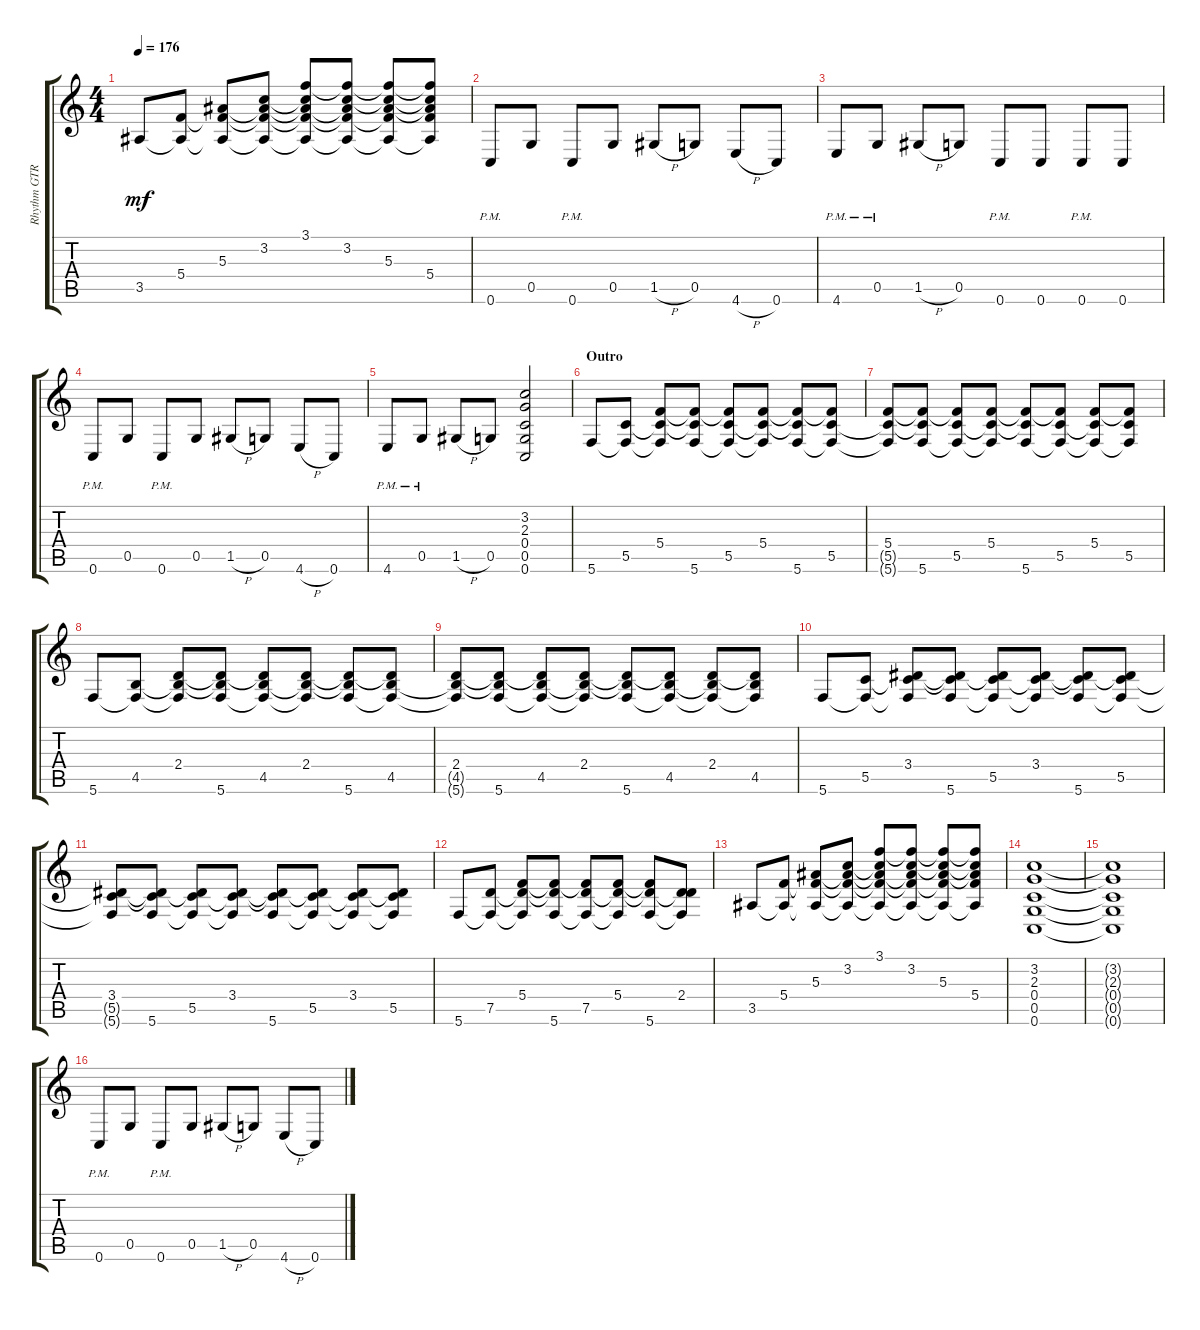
\track ("Rhythm GTR 1" "Rhythm GTR") {instrument overdrivenguitar}
\staff {score tabs}
\tuning (D4 A3 F3 C3 G2 C2) {hide}
\ts (4 4)
\tempo 176
\clef g2
\ks aminor
3.5.8{dy mf} (5.4 3.5{t}).8 (5.3 5.4{t} 3.5{t}).8 (3.2 5.3{t} 5.4{t} 3.5{t}).8 (3.1 3.2{t} 5.3{t} 5.4{t} 3.5{t}).8 (3.1{t} 3.2 5.3{t} 5.4{t} 3.5{t}).8 (3.1{t} 3.2{t} 5.3 5.4{t} 3.5{t}).8 (3.1{t} 3.2{t} 5.3{t} 5.4 3.5{t}).8 |
0.6{pm}.8 0.5.8 0.6{pm}.8 0.5.8 1.5{h}.8 0.5.8 4.6{h}.8 0.6.8 |
4.6{pm}.8 0.5{pm}.8 1.5{h}.8 0.5.8 0.6{pm}.8 0.6.8 0.6{pm}.8 0.6.8 |
0.6{pm}.8 0.5.8 0.6{pm}.8 0.5.8 1.5{h}.8 0.5.8 4.6{h}.8 0.6.8 |
4.6{pm}.8 0.5{pm}.8 1.5{h}.8 0.5.8 (3.2 2.3 0.4 0.5 0.6).2 |
\section ("" "Outro")
5.6.8 (5.5 5.6{t}).8 (5.4 5.5{t} 5.6{t}).8 (5.4{t} 5.5{t} 5.6).8 (5.4{t} 5.5 5.6{t}).8 (5.4 5.5{t} 5.6{t}).8 (5.4{t} 5.5{t} 5.6).8 (5.4{t} 5.5 5.6{t}).8 |
(5.4 5.5{t} 5.6{t}).8 (5.4{t} 5.5{t} 5.6).8 (5.4{t} 5.5 5.6{t}).8 (5.4 5.5{t} 5.6{t}).8 (5.4{t} 5.5{t} 5.6).8 (5.4{t} 5.5 5.6{t}).8 (5.4 5.5{t} 5.6{t}).8 (5.4{t} 5.5 5.6{t}).8 |
5.6.8 (4.5 5.6{t}).8 (2.4 4.5{t} 5.6{t}).8 (2.4{t} 4.5{t} 5.6).8 (2.4{t} 4.5 5.6{t}).8 (2.4 4.5{t} 5.6{t}).8 (2.4{t} 4.5{t} 5.6).8 (2.4{t} 4.5 5.6{t}).8 |
(2.4 4.5{t} 5.6{t}).8 (2.4{t} 4.5{t} 5.6).8 (2.4{t} 4.5 5.6{t}).8 (2.4 4.5{t} 5.6{t}).8 (2.4{t} 4.5{t} 5.6).8 (2.4{t} 4.5 5.6{t}).8 (2.4 4.5{t} 5.6{t}).8 (2.4{t} 4.5 5.6{t}).8 |
5.6.8 (5.5 5.6{t}).8 (3.4 5.5{t} 5.6{t}).8 (3.4{t} 5.5{t} 5.6).8 (3.4{t} 5.5 5.6{t}).8 (3.4 5.5{t} 5.6{t}).8 (3.4{t} 5.5{t} 5.6).8 (3.4{t} 5.5 5.6{t}).8 |
(3.4 5.5{t} 5.6{t}).8 (3.4{t} 5.5{t} 5.6).8 (3.4{t} 5.5 5.6{t}).8 (3.4 5.5{t} 5.6{t}).8 (3.4{t} 5.5{t} 5.6).8 (3.4{t} 5.5 5.6{t}).8 (3.4 5.5{t} 5.6{t}).8 (3.4{t} 5.5 5.6{t}).8 |
5.6.8 (7.5 5.6{t}).8 (5.4 7.5{t} 5.6{t}).8 (5.4{t} 7.5{t} 5.6).8 (5.4{t} 7.5 5.6{t}).8 (5.4 7.5{t} 5.6{t}).8 (5.4{t} 7.5{t} 5.6).8 (2.4 7.5{t} 5.6{t}).8 |
3.5.8 (5.4 3.5{t}).8 (5.3 5.4{t} 3.5{t}).8 (3.2 5.3{t} 5.4{t} 3.5{t}).8 (3.1 3.2{t} 5.3{t} 5.4{t} 3.5{t}).8 (3.1{t} 3.2 5.3{t} 5.4{t} 3.5{t}).8 (3.1{t} 3.2{t} 5.3 5.4{t} 3.5{t}).8 (3.1{t} 3.2{t} 5.3{t} 5.4 3.5{t}).8 |
(3.2 2.3 0.4 0.5 0.6).1 |
(3.2{t} 2.3{t} 0.4{t} 0.5{t} 0.6{t}).1 |
0.6{pm}.8 0.5.8 0.6{pm}.8 0.5.8 1.5{h}.8 0.5.8 4.6{h}.8 0.6.8
